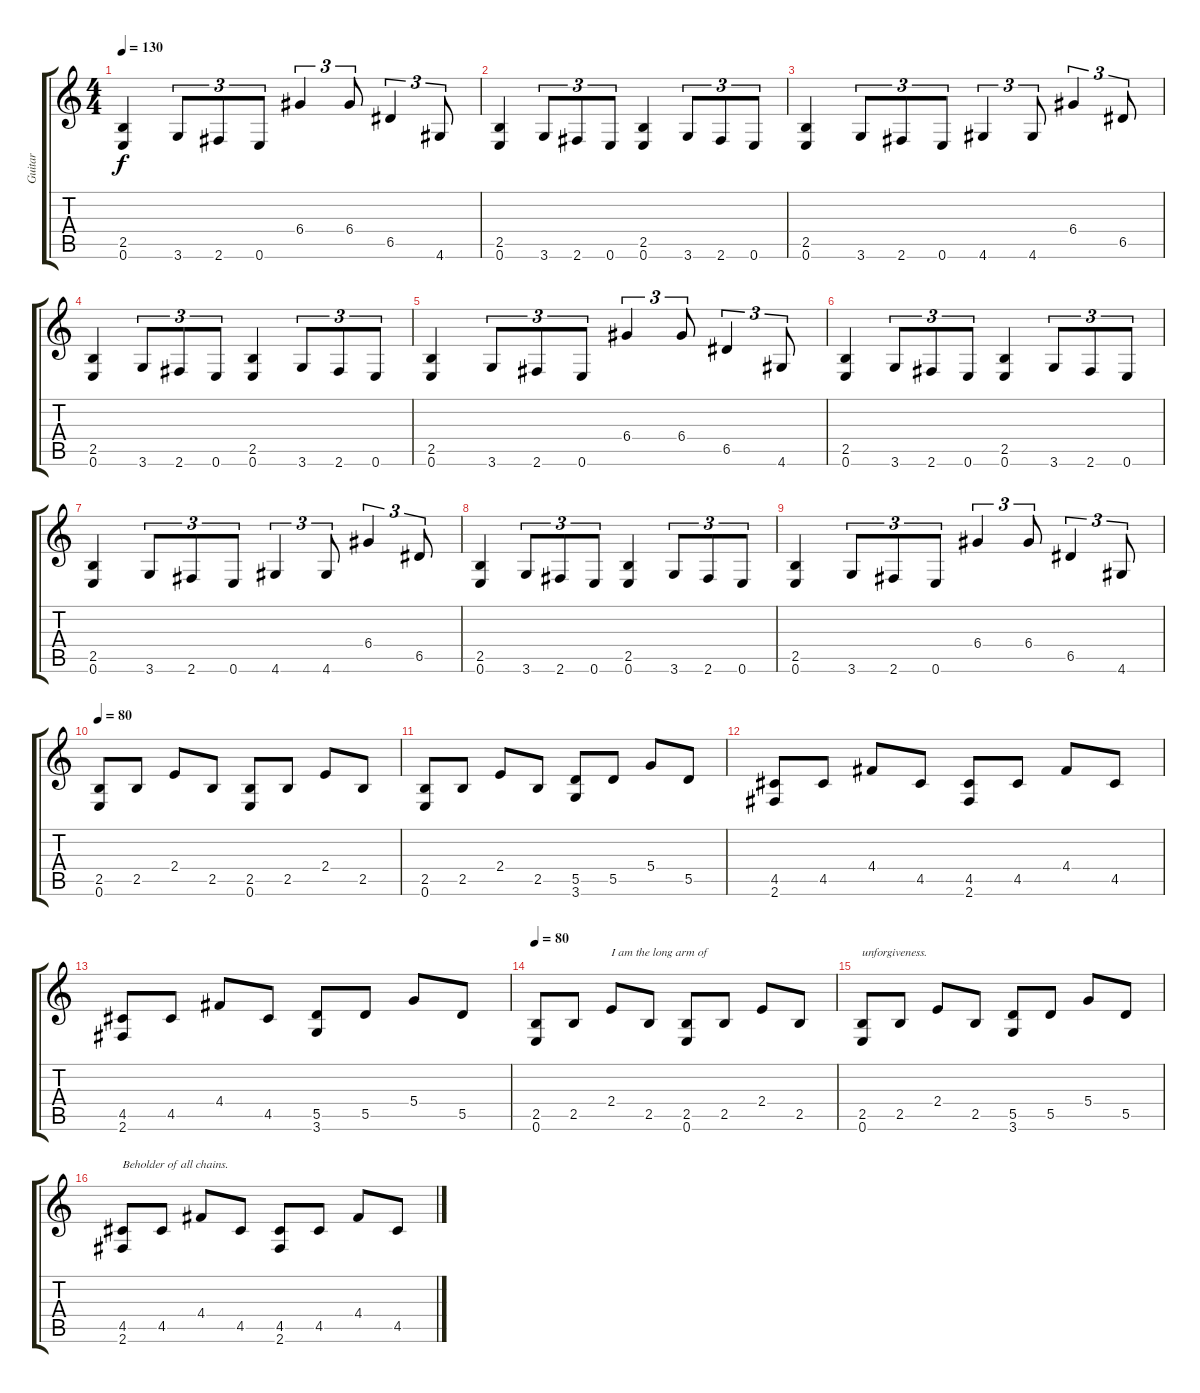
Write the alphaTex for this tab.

\track ("Guitar" "Guitar") {instrument distortionguitar}
\staff {score tabs}
\tuning (E4 B3 G3 D3 A2 E2) {hide}
\ts (4 4)
\tempo 130
\clef g2
\ks c
(2.5 0.6).4{dy f} 3.6.8{tu (3 2)} 2.6.8{tu (3 2)} 0.6.8{tu (3 2)} 6.4.4{tu (3 2)} 6.4.8{tu (3 2)} 6.5.4{tu (3 2)} 4.6.8{tu (3 2)} |
(2.5 0.6).4 3.6.8{tu (3 2)} 2.6.8{tu (3 2)} 0.6.8{tu (3 2)} (2.5 0.6).4 3.6.8{tu (3 2)} 2.6.8{tu (3 2)} 0.6.8{tu (3 2)} |
(2.5 0.6).4 3.6.8{tu (3 2)} 2.6.8{tu (3 2)} 0.6.8{tu (3 2)} 4.6.4{tu (3 2)} 4.6.8{tu (3 2)} 6.4.4{tu (3 2)} 6.5.8{tu (3 2)} |
(2.5 0.6).4 3.6.8{tu (3 2)} 2.6.8{tu (3 2)} 0.6.8{tu (3 2)} (2.5 0.6).4 3.6.8{tu (3 2)} 2.6.8{tu (3 2)} 0.6.8{tu (3 2)} |
(2.5 0.6).4 3.6.8{tu (3 2)} 2.6.8{tu (3 2)} 0.6.8{tu (3 2)} 6.4.4{tu (3 2)} 6.4.8{tu (3 2)} 6.5.4{tu (3 2)} 4.6.8{tu (3 2)} |
(2.5 0.6).4 3.6.8{tu (3 2)} 2.6.8{tu (3 2)} 0.6.8{tu (3 2)} (2.5 0.6).4 3.6.8{tu (3 2)} 2.6.8{tu (3 2)} 0.6.8{tu (3 2)} |
(2.5 0.6).4 3.6.8{tu (3 2)} 2.6.8{tu (3 2)} 0.6.8{tu (3 2)} 4.6.4{tu (3 2)} 4.6.8{tu (3 2)} 6.4.4{tu (3 2)} 6.5.8{tu (3 2)} |
(2.5 0.6).4 3.6.8{tu (3 2)} 2.6.8{tu (3 2)} 0.6.8{tu (3 2)} (2.5 0.6).4 3.6.8{tu (3 2)} 2.6.8{tu (3 2)} 0.6.8{tu (3 2)} |
(2.5 0.6).4 3.6.8{tu (3 2)} 2.6.8{tu (3 2)} 0.6.8{tu (3 2)} 6.4.4{tu (3 2)} 6.4.8{tu (3 2)} 6.5.4{tu (3 2)} 4.6.8{tu (3 2)} |
\tempo 80
(2.5 0.6).8 2.5.8 2.4.8 2.5.8 (2.5 0.6).8 2.5.8 2.4.8 2.5.8 |
(2.5 0.6).8 2.5.8 2.4.8 2.5.8 (5.5 3.6).8 5.5.8 5.4.8 5.5.8 |
(4.5 2.6).8 4.5.8 4.4.8 4.5.8 (4.5 2.6).8 4.5.8 4.4.8 4.5.8 |
(4.5 2.6).8 4.5.8 4.4.8 4.5.8 (5.5 3.6).8 5.5.8 5.4.8 5.5.8 |
\tempo 80
(2.5 0.6).8 2.5.8 2.4.8{txt "I am the long arm of"} 2.5.8 (2.5 0.6).8 2.5.8 2.4.8 2.5.8 |
(2.5 0.6).8{txt "unforgiveness."} 2.5.8 2.4.8 2.5.8 (5.5 3.6).8 5.5.8 5.4.8 5.5.8 |
(4.5 2.6).8{txt "Beholder of all chains."} 4.5.8 4.4.8 4.5.8 (4.5 2.6).8 4.5.8 4.4.8 4.5.8
